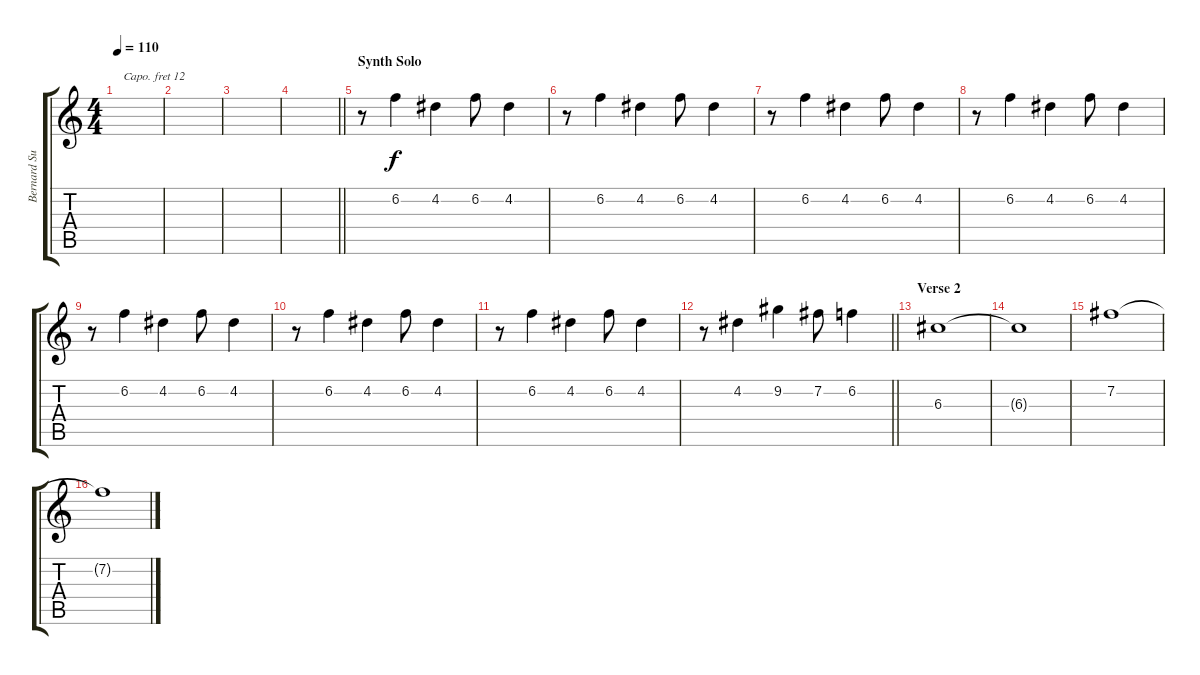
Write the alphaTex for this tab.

\track ("Bernard Sumner Synth 2" "Bernard Su") {instrument synthstrings1}
\staff {score tabs}
\capo 12
\tuning (E4 B3 G3 D3 A2 E2) {hide}
\ts (4 4)
\tempo 110
\clef g2
\ks c
|
|
|
\barLineRight lightlight
|
\section ("" "Synth Solo")
r.8 6.2.4 4.2.4 6.2.8 4.2.4 |
r.8 6.2.4 4.2.4 6.2.8 4.2.4 |
r.8 6.2.4 4.2.4 6.2.8 4.2.4 |
r.8 6.2.4 4.2.4 6.2.8 4.2.4 |
r.8 6.2.4 4.2.4 6.2.8 4.2.4 |
r.8 6.2.4 4.2.4 6.2.8 4.2.4 |
r.8 6.2.4 4.2.4 6.2.8 4.2.4 |
\barLineRight lightlight
r.8 4.2.4 9.2.4 7.2.8 6.2.4 |
\section ("" "Verse 2")
6.3.1 |
6.3{t}.1 |
7.2.1 |
7.2{t}.1
